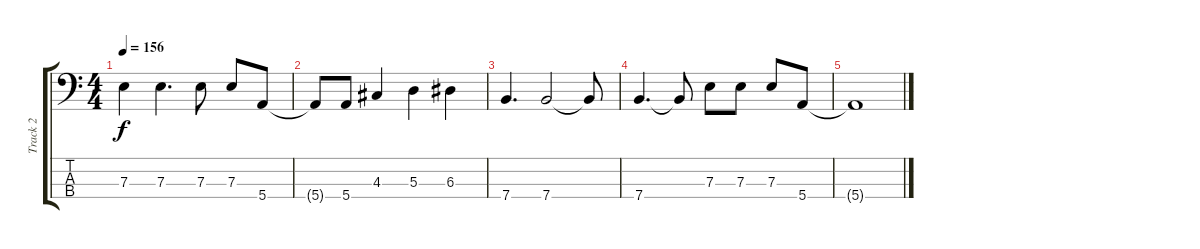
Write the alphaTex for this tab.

\track ("Track 2" "Track 2") {instrument electricbassfinger}
\staff {score tabs}
\tuning (G2 D2 A1 E1) {hide}
\ts (4 4)
\tempo 156
\clef f4
\ks c
7.3.4{dy f} 7.3.4{d} 7.3.8 7.3.8 5.4.8 |
5.4{t}.8 5.4.8 4.3.4 5.3.4 6.3.4 |
7.4.4{d} 7.4.2 7.4{t}.8 |
7.4.4{d} 7.4{t}.8 7.3.8 7.3.8 7.3.8 5.4.8 |
5.4{t}.1
